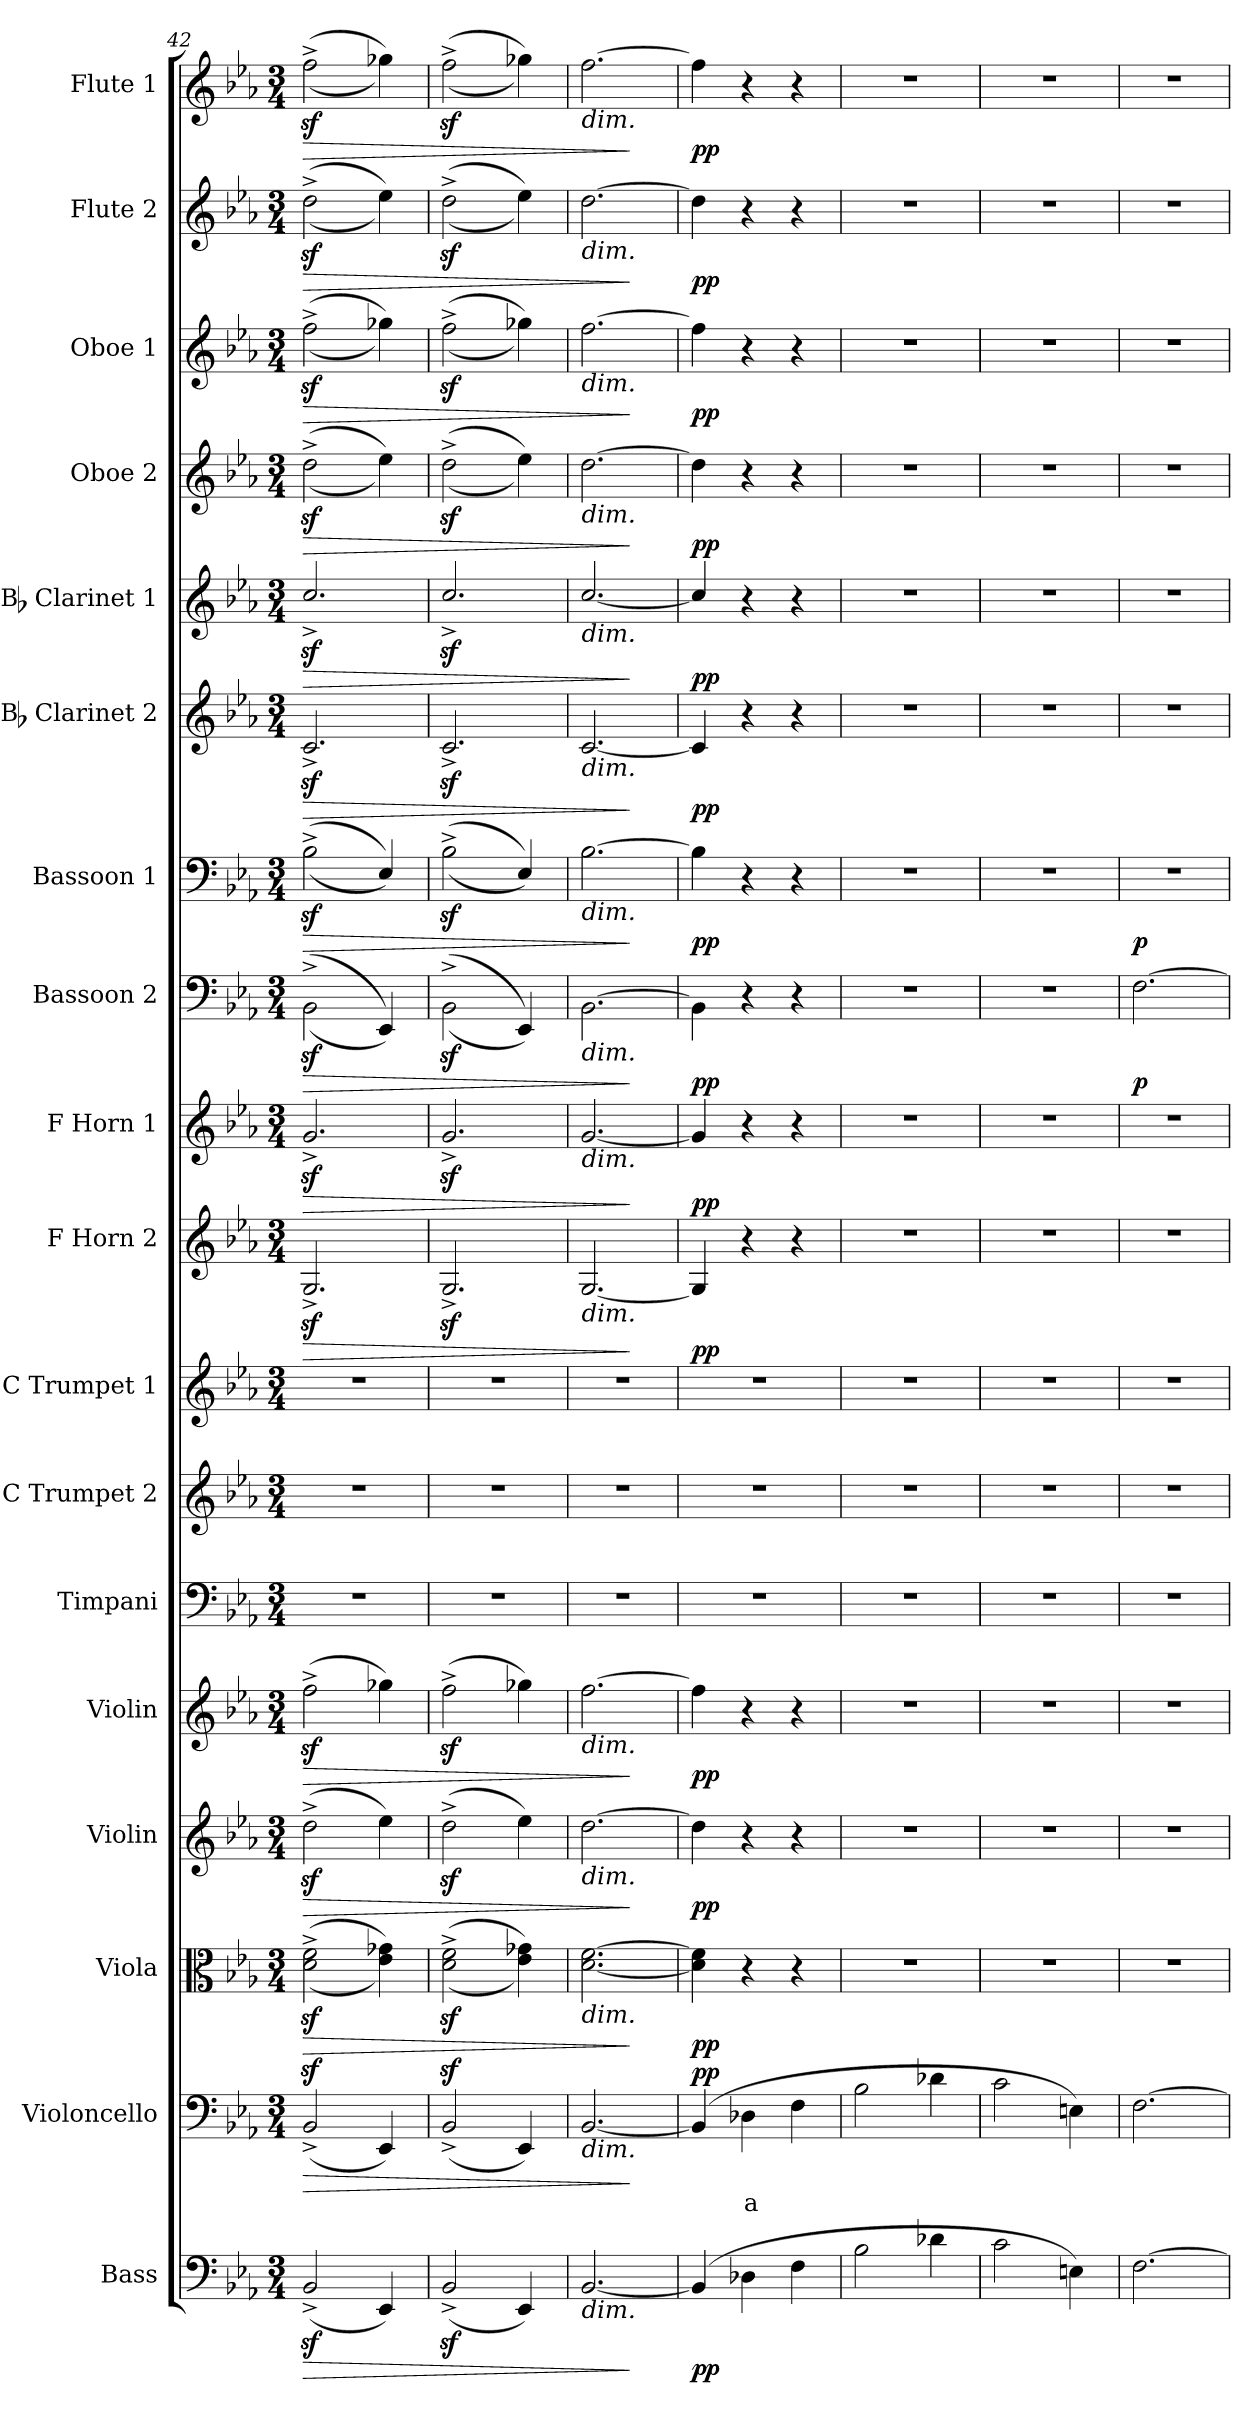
**kern	**dynam	**kern	**text	**dynam	**kern	**dynam	**kern	**dynam	**kern	**dynam	**kern	**kern	**kern	**kern	**dynam	**kern	**dynam	**kern	**dynam	**kern	**dynam	**kern	**dynam	**kern	**dynam	**kern	**dynam	**kern	**dynam	**kern	**dynam	**kern	**dynam
*part18	*part18	*part17	*part17	*part17	*part16	*part16	*part15	*part15	*part14	*part14	*part13	*part12	*part11	*part10	*part10	*part9	*part9	*part8	*part8	*part7	*part7	*part6	*part6	*part5	*part5	*part4	*part4	*part3	*part3	*part2	*part2	*part1	*part1
*staff18	*staff18	*staff17	*staff17	*staff17	*staff16	*staff16	*staff15	*staff15	*staff14	*staff14	*staff13	*staff12	*staff11	*staff10	*staff10	*staff9	*staff9	*staff8	*staff8	*staff7	*staff7	*staff6	*staff6	*staff5	*staff5	*staff4	*staff4	*staff3	*staff3	*staff2	*staff2	*staff1	*staff1
*I"Bass	*	*I"Violoncello	*	*	*I"Viola	*	*I"Violin	*	*I"Violin	*	*I"Timpani	*I"C Trumpet 2	*I"C Trumpet 1	*I"F Horn 2	*	*I"F Horn 1	*	*I"Bassoon 2	*	*I"Bassoon 1	*	*I"Bb Clarinet 2	*	*I"Bb Clarinet 1	*	*I"Oboe 2	*	*I"Oboe 1	*	*I"Flute 2	*	*I"Flute 1	*
*I'B	*	*I'Vc	*	*	*I'Vla	*	*I'Vln	*	*I'Vln	*	*I'Timp	*I'Tpt 2	*I'Tpt 1	*I'Hn 2	*	*I'Hn 1	*	*I'Bsn 2	*	*I'Bsn 1	*	*I'Cl 2	*	*I'Cl 1	*	*I'Ob 2	*	*I'Ob 1	*	*I'Fl 2	*	*I'Fl 1	*
*clefF4	*	*clefF4	*	*	*clefC3	*	*clefG2	*	*clefG2	*	*clefF4	*clefG2	*clefG2	*clefG2	*	*clefG2	*	*clefF4	*	*clefF4	*	*clefG2	*	*clefG2	*	*clefG2	*	*clefG2	*	*clefG2	*	*clefG2	*
*ITrd7c12	*	*	*	*	*	*	*	*	*	*	*	*	*	*ITrd4c7	*	*ITrd4c7	*	*	*	*	*	*ITrd1c2	*	*ITrd1c2	*	*	*	*	*	*	*	*	*
*k[b-e-a-]	*	*k[b-e-a-]	*	*	*k[b-e-a-]	*	*k[b-e-a-]	*	*k[b-e-a-]	*	*k[b-e-a-]	*k[b-e-a-]	*k[b-e-a-]	*k[b-e-a-d-]	*	*k[b-e-a-d-]	*	*k[b-e-a-]	*	*k[b-e-a-]	*	*k[b-e-a-d-g-]	*	*k[b-e-a-d-g-]	*	*k[b-e-a-]	*	*k[b-e-a-]	*	*k[b-e-a-]	*	*k[b-e-a-]	*
*M3/4	*	*M3/4	*	*	*M3/4	*	*M3/4	*	*M3/4	*	*M3/4	*M3/4	*M3/4	*M3/4	*	*M3/4	*	*M3/4	*	*M3/4	*	*M3/4	*	*M3/4	*	*M3/4	*	*M3/4	*	*M3/4	*	*M3/4	*
=42	=42	=42	=42	=42	=42	=42	=42	=42	=42	=42	=42	=42	=42	=42	=42	=42	=42	=42	=42	=42	=42	=42	=42	=42	=42	=42	=42	=42	=42	=42	=42	=42	=42
!	!LO:HP:b	!	!	!LO:HP:b	!	!LO:HP:b	!	!LO:HP:b	!	!LO:HP:b	!	!	!	!	!LO:HP:b	!	!LO:HP:b	!	!LO:HP:b	!	!LO:HP:b	!	!LO:HP:b	!	!LO:HP:b	!	!LO:HP:b	!	!LO:HP:b	!	!LO:HP:b	!	!LO:HP:b
(2BBB-z<^	>	(2BB-z<^	.	>	((2d\z<^ 2f\z<^	>	(2ddz<^	>	(2ffz<^	>	2.r	2.r	2.r	2.Cz<^/	>	2.cz<^/	>	((2BB-z<^\	>	((2B-z<^\	>	2.B-z<^/	>	2.b-z<^/	>	((2ddz<^\	>	((2ffz<^\	>	((2ddz<^\	>	((2ffz<^\	>
4EEE-)	.	4EE-)	.	.	4e-\ 4g-X\))	.	4ee-)	.	4gg-X)	.	.	.	.	.	.	.	.	4EE-/))	.	4E-/))	.	.	.	.	.	4ee-\))	.	4gg-X\))	.	4ee-\))	.	4gg-X\))	.
=43	=43	=43	=43	=43	=43	=43	=43	=43	=43	=43	=43	=43	=43	=43	=43	=43	=43	=43	=43	=43	=43	=43	=43	=43	=43	=43	=43	=43	=43	=43	=43	=43	=43
(2BBB-z<^	.	(2BB-z<^	.	.	((2d\z<^ 2f\z<^	.	(2ddz<^	.	(2ffz<^	.	2.r	2.r	2.r	2.Cz<^/	.	2.cz<^/	.	((2BB-z<^\	.	((2B-z<^\	.	2.B-z<^/	.	2.b-z<^/	.	((2ddz<^\	.	((2ffz<^\	.	((2ddz<^\	.	((2ffz<^\	.
4EEE-)	.	4EE-)	.	.	4e-\ 4g-X\))	.	4ee-)	.	4gg-X)	.	.	.	.	.	.	.	.	4EE-/))	.	4E-/))	.	.	.	.	.	4ee-\))	.	4gg-X\))	.	4ee-\))	.	4gg-X\))	.
=44	=44	=44	=44	=44	=44	=44	=44	=44	=44	=44	=44	=44	=44	=44	=44	=44	=44	=44	=44	=44	=44	=44	=44	=44	=44	=44	=44	=44	=44	=44	=44	=44	=44
!	!	!	!	!	!	!	!	!	!	!	!	!	!	!	!	!	!	!	!	!	!	!	!	!	!	!	!	!	!	!	!	!LO:TX:b:i:t=dim.	!
!	!	!	!	!	!	!	!	!	!	!	!	!	!	!	!	!	!	!	!	!	!	!	!	!	!	!	!	!	!	!LO:TX:b:i:t=dim.	!	!	!
!	!	!	!	!	!	!	!	!	!	!	!	!	!	!	!	!	!	!	!	!	!	!	!	!	!	!	!	!LO:TX:b:i:t=dim.	!	!	!	!	!
!	!	!	!	!	!	!	!	!	!	!	!	!	!	!	!	!	!	!	!	!	!	!	!	!	!	!LO:TX:b:i:t=dim.	!	!	!	!	!	!	!
!	!	!	!	!	!	!	!	!	!	!	!	!	!	!	!	!	!	!	!	!	!	!	!	!LO:TX:b:i:t=dim.	!	!	!	!	!	!	!	!	!
!	!	!	!	!	!	!	!	!	!	!	!	!	!	!	!	!	!	!	!	!	!	!LO:TX:b:i:t=dim.	!	!	!	!	!	!	!	!	!	!	!
!	!	!	!	!	!	!	!	!	!	!	!	!	!	!	!	!	!	!	!	!LO:TX:b:i:t=dim.	!	!	!	!	!	!	!	!	!	!	!	!	!
!	!	!	!	!	!	!	!	!	!	!	!	!	!	!	!	!	!	!LO:TX:b:i:t=dim.	!	!	!	!	!	!	!	!	!	!	!	!	!	!	!
!	!	!	!	!	!	!	!	!	!	!	!	!	!	!	!	!LO:TX:b:i:t=dim.	!	!	!	!	!	!	!	!	!	!	!	!	!	!	!	!	!
!	!	!	!	!	!	!	!	!	!	!	!	!	!	!LO:TX:b:i:t=dim.	!	!	!	!	!	!	!	!	!	!	!	!	!	!	!	!	!	!	!
!	!	!	!	!	!	!	!	!	!LO:TX:b:i:t=dim.	!	!	!	!	!	!	!	!	!	!	!	!	!	!	!	!	!	!	!	!	!	!	!	!
!	!	!	!	!	!	!	!LO:TX:b:i:t=dim.	!	!	!	!	!	!	!	!	!	!	!	!	!	!	!	!	!	!	!	!	!	!	!	!	!	!
!	!	!	!	!	!LO:TX:b:i:t=dim.	!	!	!	!	!	!	!	!	!	!	!	!	!	!	!	!	!	!	!	!	!	!	!	!	!	!	!	!
!	!	!LO:TX:b:i:t=dim.	!	!	!	!	!	!	!	!	!	!	!	!	!	!	!	!	!	!	!	!	!	!	!	!	!	!	!	!	!	!	!
!LO:TX:b:i:t=dim.	!	!	!	!	!	!	!	!	!	!	!	!	!	!	!	!	!	!	!	!	!	!	!	!	!	!	!	!	!	!	!	!	!
[2.BBB-	.	[2.BB-	.	.	[2.d\ [2.f\	.	[2.dd	.	[2.ff	.	2.r	2.r	2.r	[2.C/	.	[2.c/	.	[2.BB-\	.	[2.B-\	.	[2.B-/	.	[2.b-/	.	[2.dd\	.	[2.ff\	.	[2.dd\	.	[2.ff\	.
.	]	.	.	]	.	]	.	]	.	]	.	.	.	.	]	.	]	.	]	.	]	.	]	.	]	.	]	.	]	.	]	.	]
=45	=45	=45	=45	=45	=45	=45	=45	=45	=45	=45	=45	=45	=45	=45	=45	=45	=45	=45	=45	=45	=45	=45	=45	=45	=45	=45	=45	=45	=45	=45	=45	=45	=45
!	!LO:DY:b	!	!	!LO:DY:b	!	!LO:DY:b	!	!LO:DY:b	!	!LO:DY:b	!	!	!	!	!LO:DY:b	!	!LO:DY:b	!	!LO:DY:b	!	!LO:DY:b	!	!LO:DY:b	!	!LO:DY:b	!	!LO:DY:b	!	!LO:DY:b	!	!LO:DY:b	!	!LO:DY:b
(4BBB-]	pp	(4BB-]	.	pp	4d\] 4f\]	pp	4dd]	pp	4ff]	pp	2.r	2.r	2.r	4C/]	pp	4c/]	pp	4BB-\]	pp	4B-\]	pp	4B-/]	pp	4b-/]	pp	4dd\]	pp	4ff\]	pp	4dd\]	pp	4ff\]	pp
!	!	!	!LO:LY:b	!	!	!	!	!	!	!	!	!	!	!	!	!	!	!	!	!	!	!	!	!	!	!	!	!	!	!	!	!	!
4DD-X	.	4D-X	a	.	4r	.	4r	.	4r	.	.	.	.	4r	.	4r	.	4r	.	4r	.	4r	.	4r	.	4r	.	4r	.	4r	.	4r	.
4FF	.	4F	.	.	4r	.	4r	.	4r	.	.	.	.	4r	.	4r	.	4r	.	4r	.	4r	.	4r	.	4r	.	4r	.	4r	.	4r	.
=46	=46	=46	=46	=46	=46	=46	=46	=46	=46	=46	=46	=46	=46	=46	=46	=46	=46	=46	=46	=46	=46	=46	=46	=46	=46	=46	=46	=46	=46	=46	=46	=46	=46
2BB-	.	2B-	.	.	2.r	.	2.r	.	2.r	.	2.r	2.r	2.r	2.r	.	2.r	.	2.r	.	2.r	.	2.r	.	2.r	.	2.r	.	2.r	.	2.r	.	2.r	.
4D-X	.	4d-X	.	.	.	.	.	.	.	.	.	.	.	.	.	.	.	.	.	.	.	.	.	.	.	.	.	.	.	.	.	.	.
=47	=47	=47	=47	=47	=47	=47	=47	=47	=47	=47	=47	=47	=47	=47	=47	=47	=47	=47	=47	=47	=47	=47	=47	=47	=47	=47	=47	=47	=47	=47	=47	=47	=47
2C	.	2c	.	.	2.r	.	2.r	.	2.r	.	2.r	2.r	2.r	2.r	.	2.r	.	2.r	.	2.r	.	2.r	.	2.r	.	2.r	.	2.r	.	2.r	.	2.r	.
4EEn)	.	4En)	.	.	.	.	.	.	.	.	.	.	.	.	.	.	.	.	.	.	.	.	.	.	.	.	.	.	.	.	.	.	.
=48	=48	=48	=48	=48	=48	=48	=48	=48	=48	=48	=48	=48	=48	=48	=48	=48	=48	=48	=48	=48	=48	=48	=48	=48	=48	=48	=48	=48	=48	=48	=48	=48	=48
!	!	!	!	!	!	!	!	!	!	!	!	!	!	!	!	!	!	!	!LO:DY:b	!	!LO:DY:b	!	!	!	!	!	!	!	!	!	!	!	!
[2.FF	.	[2.F	.	.	2.r	.	2.r	.	2.r	.	2.r	2.r	2.r	2.r	.	2.r	.	[2.F	p	2.r	p	2.r	.	2.r	.	2.r	.	2.r	.	2.r	.	2.r	.
=	=	=	=	=	=	=	=	=	=	=	=	=	=	=	=	=	=	=	=	=	=	=	=	=	=	=	=	=	=	=	=	=	=
*-	*-	*-	*-	*-	*-	*-	*-	*-	*-	*-	*-	*-	*-	*-	*-	*-	*-	*-	*-	*-	*-	*-	*-	*-	*-	*-	*-	*-	*-	*-	*-	*-	*-
